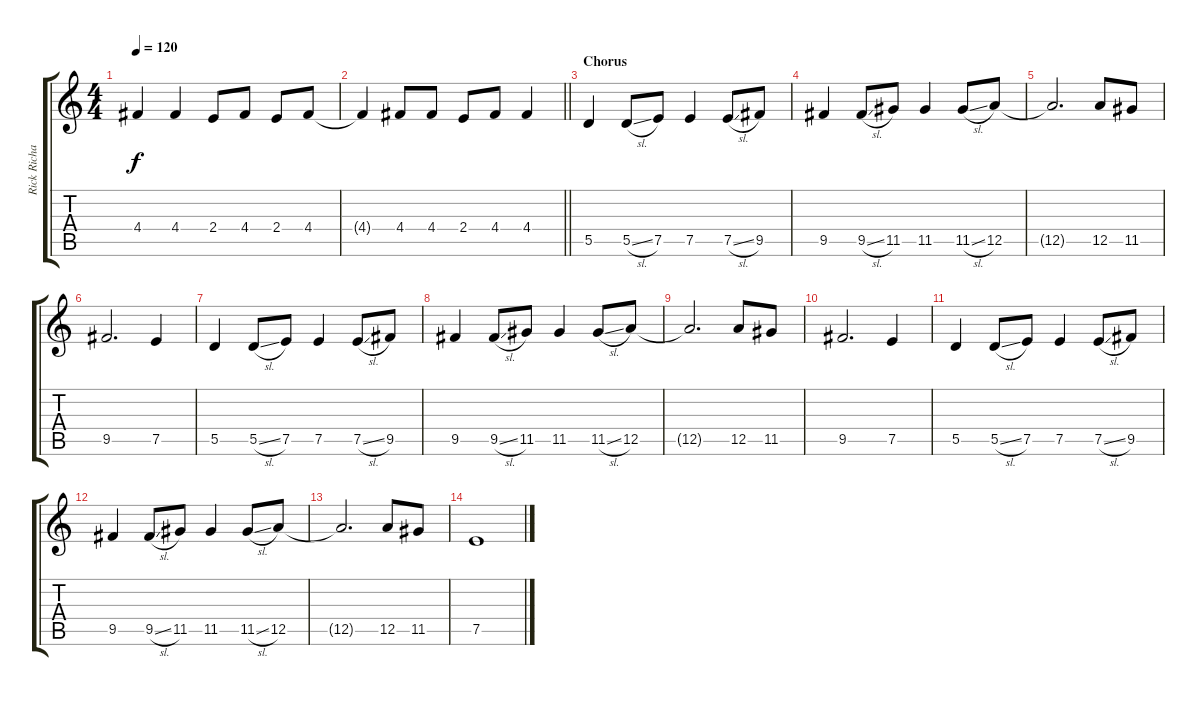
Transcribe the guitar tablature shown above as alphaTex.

\track ("Rick Richards - Lead guitar" "Rick Richa") {instrument acousticguitarsteel}
\staff {score tabs}
\tuning (E4 B3 G3 D3 A2 E2) {hide}
\ts (4 4)
\tempo 120
\clef g2
\ks c
4.4.4{dy f} 4.4.4 2.4.8 4.4.8 2.4.8 4.4.8 |
\barLineRight lightlight
4.4{t}.4 4.4.8 4.4.8 2.4.8 4.4.8 4.4.4 |
\section ("" "Chorus")
5.5.4 5.5{sl}.8 7.5.8 7.5.4 7.5{sl}.8 9.5.8 |
9.5.4 9.5{sl}.8 11.5.8 11.5.4 11.5{sl}.8 12.5.8 |
12.5{t}.2{d} 12.5.8 11.5.8 |
9.5.2{d} 7.5.4 |
5.5.4 5.5{sl}.8 7.5.8 7.5.4 7.5{sl}.8 9.5.8 |
9.5.4 9.5{sl}.8 11.5.8 11.5.4 11.5{sl}.8 12.5.8 |
12.5{t}.2{d} 12.5.8 11.5.8 |
9.5.2{d} 7.5.4 |
5.5.4 5.5{sl}.8 7.5.8 7.5.4 7.5{sl}.8 9.5.8 |
9.5.4 9.5{sl}.8 11.5.8 11.5.4 11.5{sl}.8 12.5.8 |
12.5{t}.2{d} 12.5.8 11.5.8 |
7.5.1
